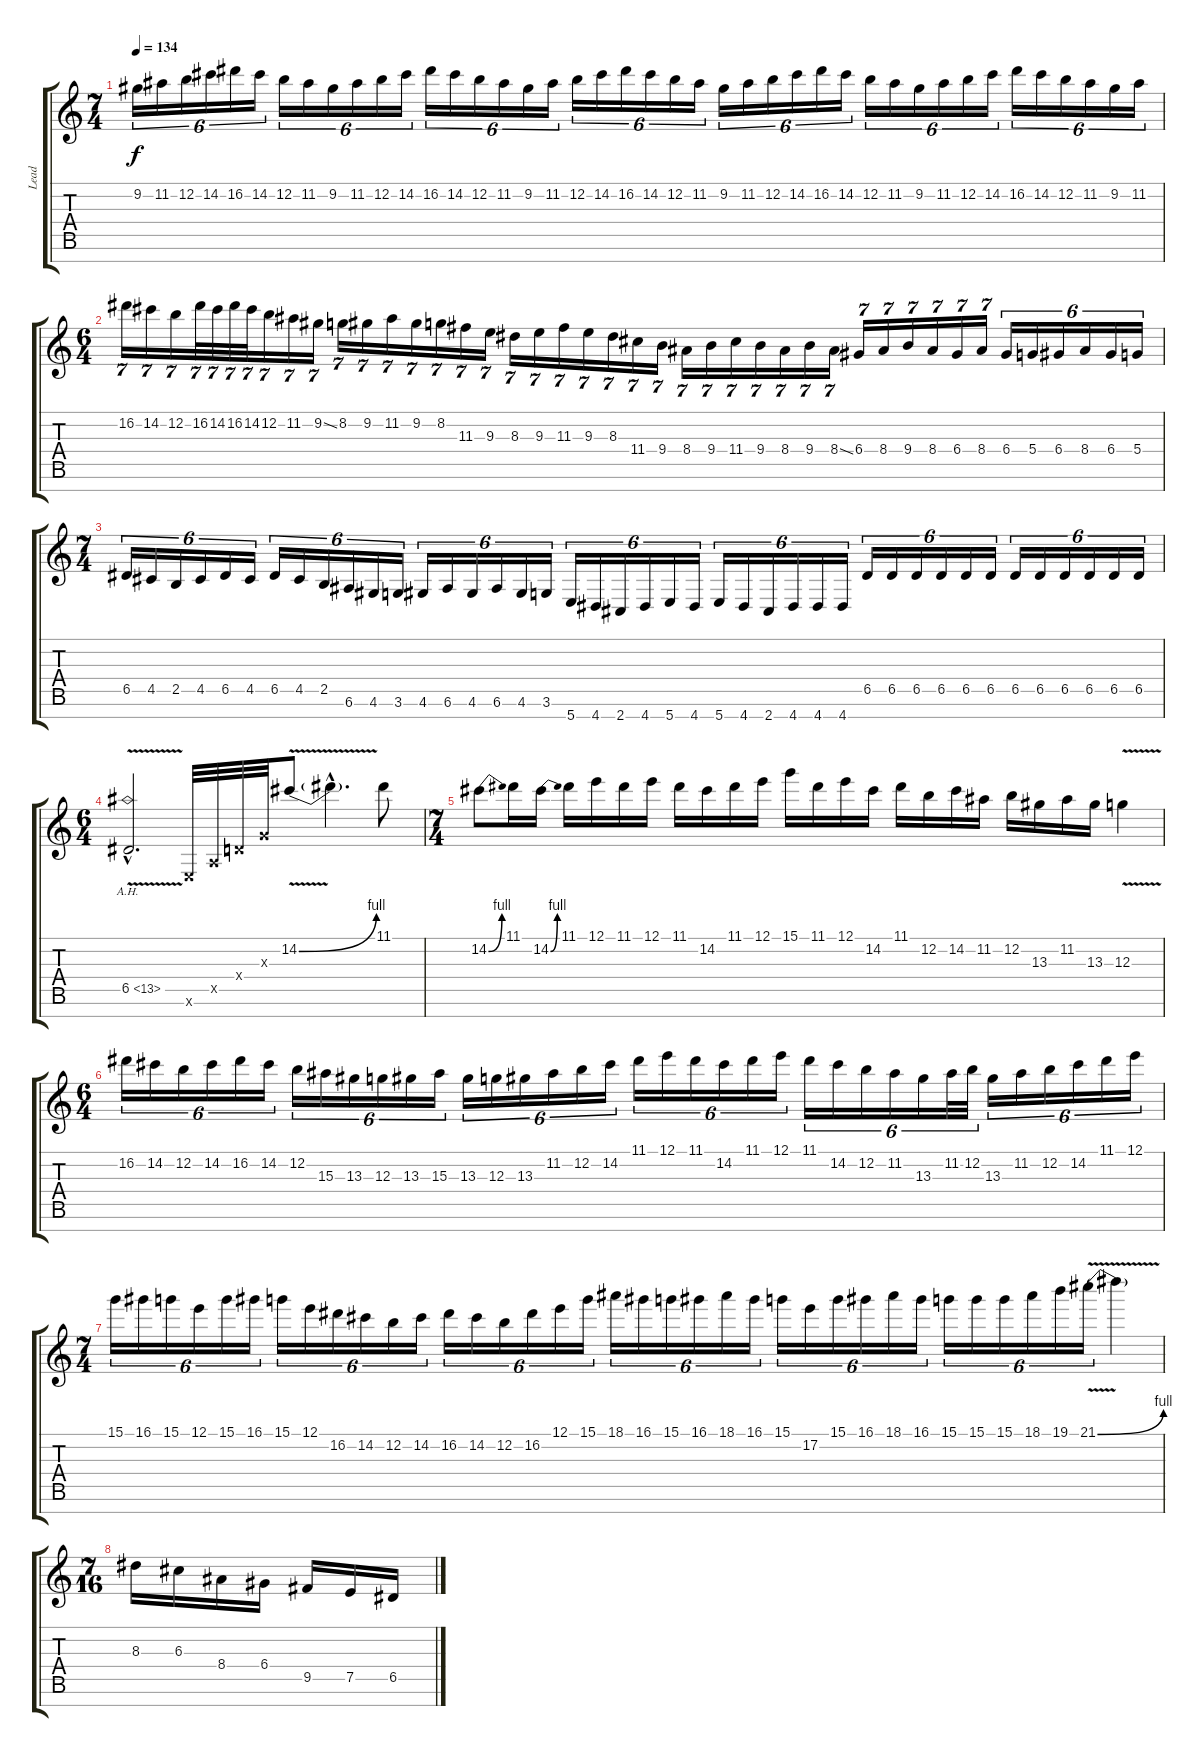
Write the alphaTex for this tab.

\track ("Lead" "Lead") {instrument distortionguitar}
\staff {score tabs}
\tuning (E4 B3 G3 D3 A2 E2 B1) {hide}
\ts (7 4)
\tempo 134
\clef g2
\ks c
9.2.16{tu (6 4) dy f} 11.2.16{tu (6 4)} 12.2.16{tu (6 4)} 14.2.16{tu (6 4)} 16.2.16{tu (6 4)} 14.2.16{tu (6 4)} 12.2.16{tu (6 4)} 11.2.16{tu (6 4)} 9.2.16{tu (6 4)} 11.2.16{tu (6 4)} 12.2.16{tu (6 4)} 14.2.16{tu (6 4)} 16.2.16{tu (6 4)} 14.2.16{tu (6 4)} 12.2.16{tu (6 4)} 11.2.16{tu (6 4)} 9.2.16{tu (6 4)} 11.2.16{tu (6 4)} 12.2.16{tu (6 4)} 14.2.16{tu (6 4)} 16.2.16{tu (6 4)} 14.2.16{tu (6 4)} 12.2.16{tu (6 4)} 11.2.16{tu (6 4)} 9.2.16{tu (6 4)} 11.2.16{tu (6 4)} 12.2.16{tu (6 4)} 14.2.16{tu (6 4)} 16.2.16{tu (6 4)} 14.2.16{tu (6 4)} 12.2.16{tu (6 4)} 11.2.16{tu (6 4)} 9.2.16{tu (6 4)} 11.2.16{tu (6 4)} 12.2.16{tu (6 4)} 14.2.16{tu (6 4)} 16.2.16{tu (6 4)} 14.2.16{tu (6 4)} 12.2.16{tu (6 4)} 11.2.16{tu (6 4)} 9.2.16{tu (6 4)} 11.2.16{tu (6 4)} |
\ts (6 4)
16.2.16{tu (7 4)} 14.2.16{tu (7 4)} 12.2.16{tu (7 4)} 16.2.32{tu (7 4)} 14.2.32{tu (7 4)} 16.2.32{tu (7 4)} 14.2.32{tu (7 4)} 12.2.16{tu (7 4)} 11.2.16{tu (7 4)} 9.2{ss}.16{tu (7 4)} 8.2.16{tu (7 4)} 9.2.16{tu (7 4)} 11.2.16{tu (7 4)} 9.2.16{tu (7 4)} 8.2.16{tu (7 4)} 11.3.16{tu (7 4)} 9.3.16{tu (7 4)} 8.3.16{tu (7 4)} 9.3.16{tu (7 4)} 11.3.16{tu (7 4)} 9.3.16{tu (7 4)} 8.3.16{tu (7 4)} 11.4.16{tu (7 4)} 9.4.16{tu (7 4)} 8.4.16{tu (7 4)} 9.4.16{tu (7 4)} 11.4.16{tu (7 4)} 9.4.16{tu (7 4)} 8.4.16{tu (7 4)} 9.4.16{tu (7 4)} 8.4{ss}.16{tu (7 4)} 6.4.16{tu (7 4)} 8.4.16{tu (7 4)} 9.4.16{tu (7 4)} 8.4.16{tu (7 4)} 6.4.16{tu (7 4)} 8.4.16{tu (7 4)} 6.4.16{tu (6 4)} 5.4.16{tu (6 4)} 6.4.16{tu (6 4)} 8.4.16{tu (6 4)} 6.4.16{tu (6 4)} 5.4.16{tu (6 4)} |
\ts (7 4)
6.5.16{tu (6 4)} 4.5.16{tu (6 4)} 2.5.16{tu (6 4)} 4.5.16{tu (6 4)} 6.5.16{tu (6 4)} 4.5.16{tu (6 4)} 6.5.16{tu (6 4)} 4.5.16{tu (6 4)} 2.5.16{tu (6 4)} 6.6.16{tu (6 4)} 4.6.16{tu (6 4)} 3.6.16{tu (6 4)} 4.6.16{tu (6 4)} 6.6.16{tu (6 4)} 4.6.16{tu (6 4)} 6.6.16{tu (6 4)} 4.6.16{tu (6 4)} 3.6.16{tu (6 4)} 5.7.16{tu (6 4)} 4.7.16{tu (6 4)} 2.7.16{tu (6 4)} 4.7.16{tu (6 4)} 5.7.16{tu (6 4)} 4.7.16{tu (6 4)} 5.7.16{tu (6 4)} 4.7.16{tu (6 4)} 2.7.16{tu (6 4)} 4.7.16{tu (6 4)} 4.7.16{tu (6 4)} 4.7.16{tu (6 4)} 6.5.16{tu (6 4)} 6.5.16{tu (6 4)} 6.5.16{tu (6 4)} 6.5.16{tu (6 4)} 6.5.16{tu (6 4)} 6.5.16{tu (6 4)} 6.5.16{tu (6 4)} 6.5.16{tu (6 4)} 6.5.16{tu (6 4)} 6.5.16{tu (6 4)} 6.5.16{tu (6 4)} 6.5.16{tu (6 4)} |
\ts (6 4)
6.5{ah 7 v hac}.2{d} 0.6{x}.32 0.5{x}.32 0.4{x}.32 0.3{x}.32 14.2{be (bend 0 0 60 4) v}.8 14.2{hac t}.4{d} 11.1.8 |
\ts (7 4)
14.2{be (bend 0 0 60 4)}.8 11.1.16 14.2{be (bend 0 0 60 4)}.16 11.1.16 12.1.16 11.1.16 12.1.16 11.1.16 14.2.16 11.1.16 12.1.16 15.1.16 11.1.16 12.1.16 14.2.16 11.1.16 12.2.16 14.2.16 11.2.16 12.2.16 13.3.16 11.2.16 13.3.16 12.3{v}.4 |
\ts (6 4)
16.2.16{tu (6 4)} 14.2.16{tu (6 4)} 12.2.16{tu (6 4)} 14.2.16{tu (6 4)} 16.2.16{tu (6 4)} 14.2.16{tu (6 4)} 12.2.16{tu (6 4)} 15.3.16{tu (6 4)} 13.3.16{tu (6 4)} 12.3.16{tu (6 4)} 13.3.16{tu (6 4)} 15.3.16{tu (6 4)} 13.3.16{tu (6 4)} 12.3.16{tu (6 4)} 13.3.16{tu (6 4)} 11.2.16{tu (6 4)} 12.2.16{tu (6 4)} 14.2.16{tu (6 4)} 11.1.16{tu (6 4)} 12.1.16{tu (6 4)} 11.1.16{tu (6 4)} 14.2.16{tu (6 4)} 11.1.16{tu (6 4)} 12.1.16{tu (6 4)} 11.1.16{tu (6 4)} 14.2.16{tu (6 4)} 12.2.16{tu (6 4)} 11.2.16{tu (6 4)} 13.3.16{tu (6 4)} 11.2.32{tu (6 4)} 12.2.32{tu (6 4)} 13.3.16{tu (6 4)} 11.2.16{tu (6 4)} 12.2.16{tu (6 4)} 14.2.16{tu (6 4)} 11.1.16{tu (6 4)} 12.1.16{tu (6 4)} |
\ts (7 4)
15.1.16{tu (6 4)} 16.1.16{tu (6 4)} 15.1.16{tu (6 4)} 12.1.16{tu (6 4)} 15.1.16{tu (6 4)} 16.1.16{tu (6 4)} 15.1.16{tu (6 4)} 12.1.16{tu (6 4)} 16.2.16{tu (6 4)} 14.2.16{tu (6 4)} 12.2.16{tu (6 4)} 14.2.16{tu (6 4)} 16.2.16{tu (6 4)} 14.2.16{tu (6 4)} 12.2.16{tu (6 4)} 16.2.16{tu (6 4)} 12.1.16{tu (6 4)} 15.1.16{tu (6 4)} 18.1.16{tu (6 4)} 16.1.16{tu (6 4)} 15.1.16{tu (6 4)} 16.1.16{tu (6 4)} 18.1.16{tu (6 4)} 16.1.16{tu (6 4)} 15.1.16{tu (6 4)} 17.2.16{tu (6 4)} 15.1.16{tu (6 4)} 16.1.16{tu (6 4)} 18.1.16{tu (6 4)} 16.1.16{tu (6 4)} 15.1.16{tu (6 4)} 15.1.16{tu (6 4)} 15.1.16{tu (6 4)} 18.1.16{tu (6 4)} 19.1.16{tu (6 4)} 21.1{be (bend 0 0 60 4) v}.16{tu (6 4)} 21.1{t}.4 |
\ts (7 16)
8.3.16 6.3.16 8.4.16 6.4.16 9.5.16 7.5.16 6.5.16
